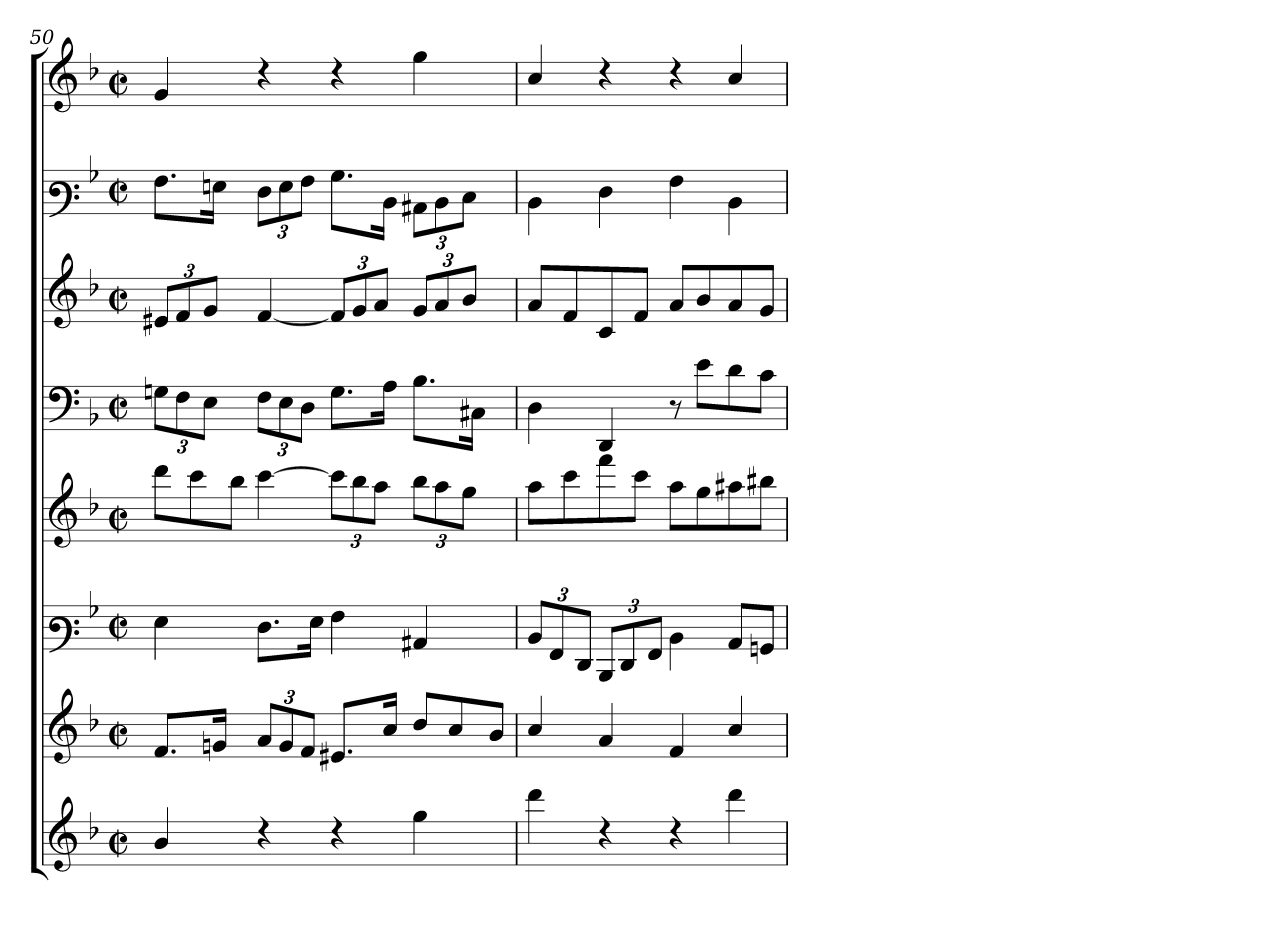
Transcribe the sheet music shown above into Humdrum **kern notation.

**kern	**kern	**kern	**kern	**kern	**kern	**kern	**kern
*part8	*part7	*part6	*part5	*part4	*part3	*part2	*part1
*staff8	*staff7	*staff6	*staff5	*staff4	*staff3	*staff2	*staff1
!!LO:LB:g=z
*clefG3	*clefG3	*clefF3	*clefG3	*clefF4	*clefG3	*clefF3	*clefG3
*k[b-]	*k[b-]	*k[b-]	*k[b-]	*k[b-]	*k[b-]	*k[b-]	*k[b-]
*M2/2	*M2/2	*M2/2	*M2/2	*M2/2	*M2/2	*M2/2	*M2/2
*met(c|)	*met(c|)	*met(c|)	*met(c|)	*met(c|)	*met(c|)	*met(c|)	*met(c|)
=50	=50	=50	=50	=50	=50	=50	=50
4g/	8.d/L	4G\	8bb-\L	12Gn\L	12c#X/L	8.A\L	4e/
.	.	.	.	12F\	12d/	.	.
.	.	.	8aa\	.	.	.	.
.	.	.	.	12E\J	12e/J	.	.
.	16en/Jk	.	.	.	.	16Gn\Jk	.
8ryy	8ryy	8ryy	8gg\J	8ryy	8ryy	8ryy	8ryy
4rb	12f/L	8.F\L	[>4aa\	12F\L	[<4d/	12F\L	4rb
.	12e/	.	.	12E\	.	12G\	.
.	12d/J	.	.	12D\J	.	12A\J	.
.	.	16G\Jk	.	.	.	.	.
4rb	8.c#X/L	4A\	12aa\L]	8.G\L	12d/L]	8.B-\L	4rb
.	.	.	12gg\	.	12e/	.	.
.	.	.	12ff\J	.	12f/J	.	.
.	16a/Jk	.	.	16A\Jk	.	16D\Jk	.
4ee\	8b-/L	4C#X/	12gg\L	8.B-\L	12e/L	12C#X\L	4ee\
.	.	.	12ff\	.	12f/	12D\	.
.	8a/	.	.	.	.	.	.
.	.	.	12ee\J	.	12g/J	12E\J	.
.	.	.	.	16C#X\Jk	.	.	.
8ryy	8g/J	8ryy	8ryy	8ryy	8ryy	8ryy	8ryy
=51	=51	=51	=51	=51	=51	=51	=51
4bb-\	4a/	12D/L	8ff\L	4D\	8f/L	4D\	4a/
.	.	12AA/	.	.	.	.	.
.	.	.	8aa\	.	8d/	.	.
.	.	12FF/J	.	.	.	.	.
4rb	4f/	12DD/L	8ddd\	4DD/	8A/	4F\	4rb
.	.	12FF/	.	.	.	.	.
.	.	.	8aa\J	.	8d/J	.	.
.	.	12AA/J	.	.	.	.	.
4rb	4d/	4D\	8ff\L	8r	8f/L	4A\	4rb
.	.	.	8ee\	8e\L	8g/	.	.
4bb-\	4a/	8C/L	8ff#X\	8d\	8f/	4D\	4a/
.	.	8BBn/J	8gg#X\J	8c\J	8e/J	.	.
=	=	=	=	=	=	=	=
*-	*-	*-	*-	*-	*-	*-	*-
